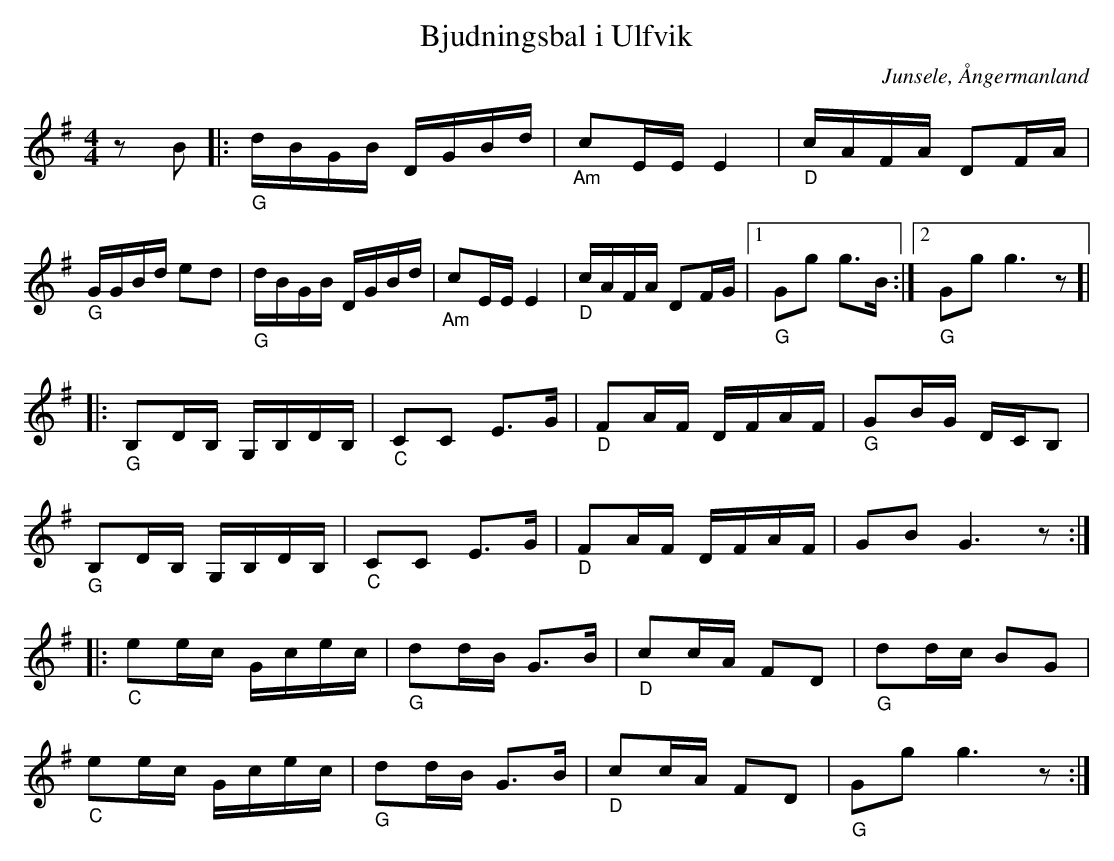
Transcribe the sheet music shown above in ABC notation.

X:1
T:Bjudningsbal i Ulfvik
O:Junsele, Ångermanland
M:4/4
L:1/16
K:G
 z2 B2|: "_G" dBGB DGBd | "_Am" c2EE E4 | "_D" cAFA D2FA | "_G" GGBd e2d2 |"_G" dBGB DGBd | "_Am" c2EE E4 | "_D" cAFA D2FG |1 "_G" G2g2 g3B :|2 "_G" G2g2 g6 z2 ]|
|:"_G" B,2DB, G,B,DB, | "_C" C2C2 E3G | "_D" F2AF DFAF | "_G" G2BG DCB,2 |
"_G" B,2DB, G,B,DB, | "_C" C2C2 E3G | "_D" F2AF DFAF | G2B2 G6 z2 :|
|: "_C" e2ec Gcec | "_G" d2dB G3B | "_D" c2cA F2D2 | "_G" d2dc B2G2 |
 "_C" e2ec Gcec | "_G" d2dB G3B |"_D" c2cA F2D2 | "_G" G2g2 g6 z2 :|
